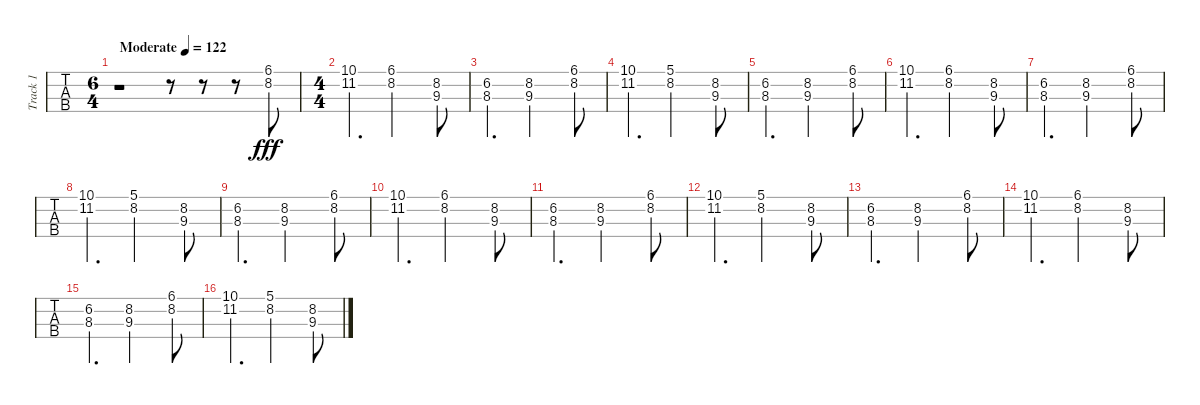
\track ("Track 1" "Track 1") {instrument acousticbass}
\staff {tabs}
\tuning (G2 D2 A1 E1) {hide}
\ts (6 4)
\tempo (122 "Moderate")
\clef f4
\ks c
r.1{dy fff instrument acousticbass} r.8 r.8 r.8 (6.1 8.2).8 |
\ts (4 4)
(10.1 11.2).4{d} (6.1 8.2).2 (8.2 9.3).8 |
(6.2 8.3).4{d} (8.2 9.3).2 (6.1 8.2).8 |
(10.1 11.2).4{d} (5.1 8.2).2 (8.2 9.3).8 |
(6.2 8.3).4{d} (8.2 9.3).2 (6.1 8.2).8 |
(10.1 11.2).4{d} (6.1 8.2).2 (8.2 9.3).8 |
(6.2 8.3).4{d} (8.2 9.3).2 (6.1 8.2).8 |
(10.1 11.2).4{d} (5.1 8.2).2 (8.2 9.3).8 |
(6.2 8.3).4{d} (8.2 9.3).2 (6.1 8.2).8 |
(10.1 11.2).4{d} (6.1 8.2).2 (8.2 9.3).8 |
(6.2 8.3).4{d} (8.2 9.3).2 (6.1 8.2).8 |
(10.1 11.2).4{d} (5.1 8.2).2 (8.2 9.3).8 |
(6.2 8.3).4{d} (8.2 9.3).2 (6.1 8.2).8 |
(10.1 11.2).4{d} (6.1 8.2).2 (8.2 9.3).8 |
(6.2 8.3).4{d} (8.2 9.3).2 (6.1 8.2).8 |
(10.1 11.2).4{d} (5.1 8.2).2 (8.2 9.3).8
